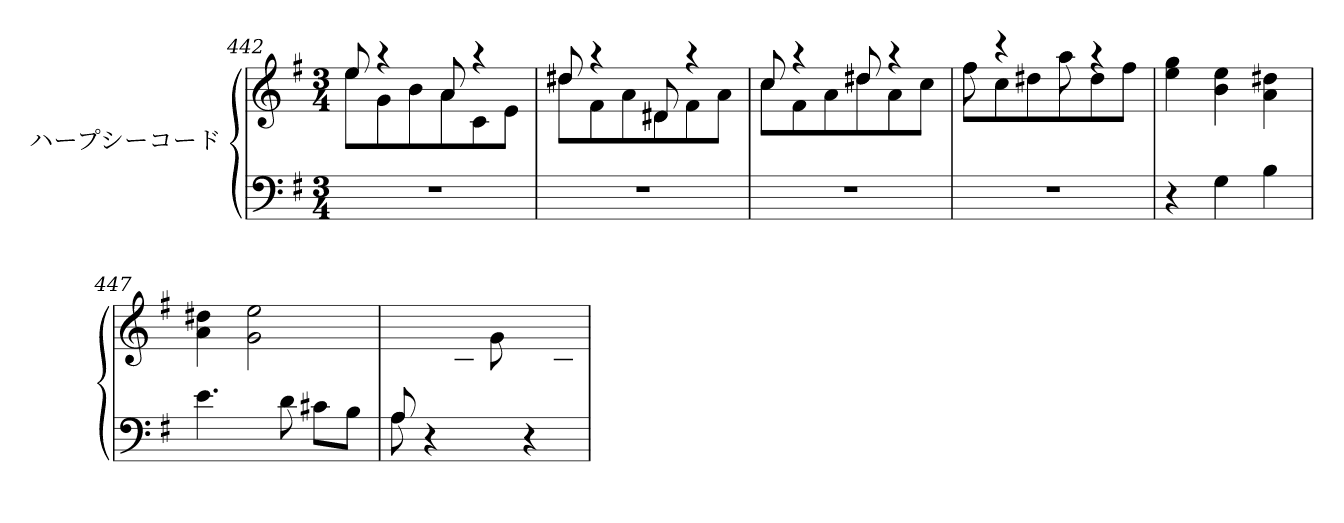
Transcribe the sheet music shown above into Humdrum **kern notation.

**kern	**kern
*part1	*part1
*staff2	*staff1
*I"ハープシーコード	*
*clefF4	*clefG2
*k[f#]	*k[f#]
*M3/4	*M3/4
=442	=442
*	*^
2.r	8ee/	8ee\L
.	4raa	8g\
.	.	8b\
.	8a/	8a\
.	4raa	8c\
.	.	8e\J
=443	=443	=443
2.r	8dd#X/	8dd#X\L
.	4raa	8f#\
.	.	8a\
.	8d#X/	8d#X\
.	4raa	8f#\
.	.	8a\J
=444	=444	=444
2.r	8cc/	8cc\L
.	4raa	8f#\
.	.	8a\
.	8dd#X/	8dd#X\
.	4raa	8a\
.	.	8cc\J
=445	=445	=445
2.r	8ff#\	8ff#\L
.	4rccc	8cc\
.	.	8dd#X\
.	8aa\	8aa\
.	4raa	8dd#\
.	.	8ff#\J
*	*v	*v
=446	=446
4r	4ee\ 4gg\
4G\	4b\ 4ee\
4B\	4a\ 4dd#X\
!!LO:LB:g=z
=447	=447
4.e\	4a\ 4dd#X\
.	2g\ 2ee\
8d\	.
8c#X\L	.
8B\J	.
=448	=448
*^	*^
8A/L	8A\	8ryy	4.ryy
2ryy	4r	8e\	.
.	.	8c#X\	.
.	8ryy	8g\	8g\
.	4r	8e\	4ryy
8ryy	.	8c#\J	.
*v	*v	*	*
*	*v	*v
=	=
*-	*-
